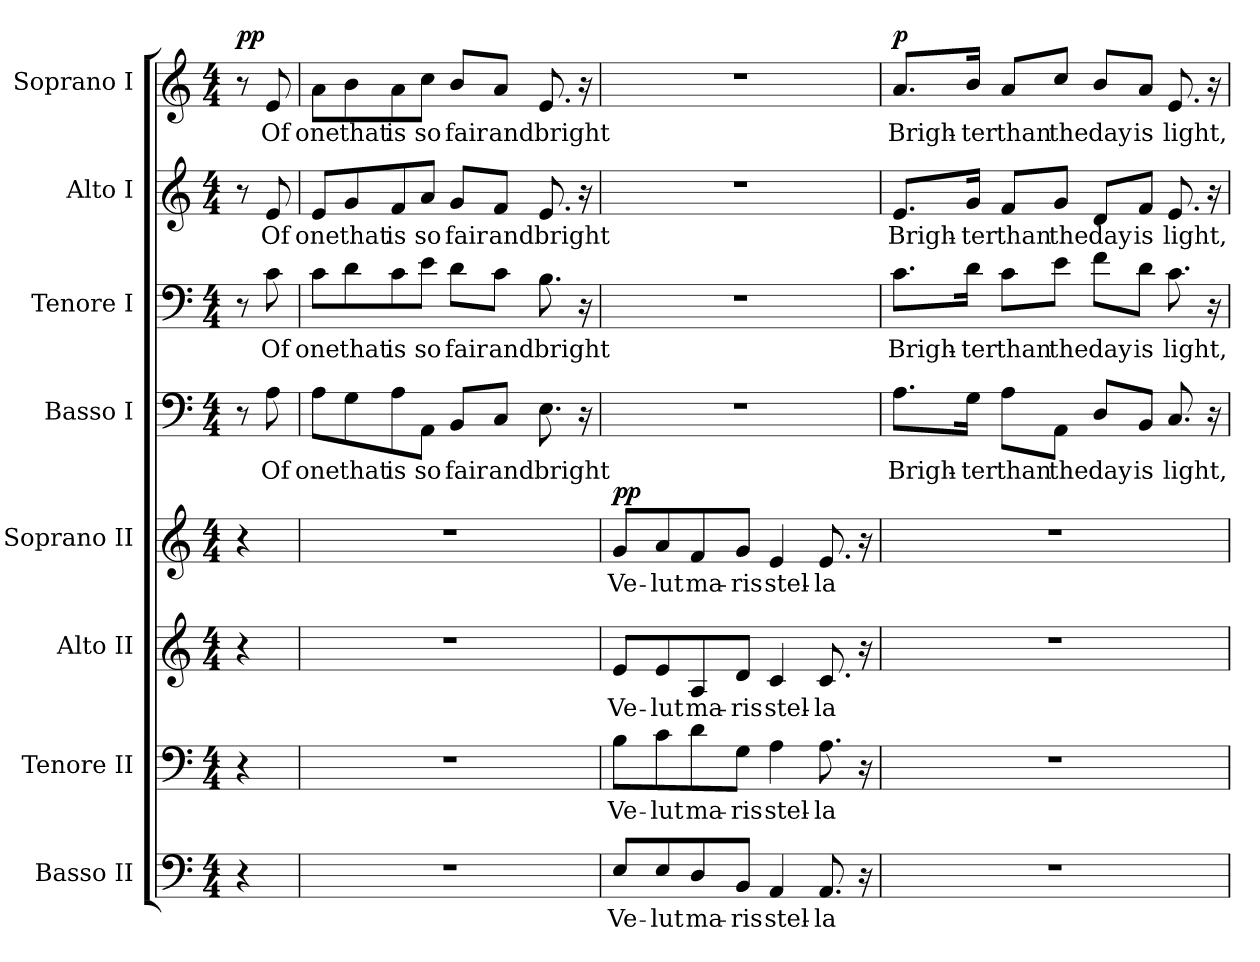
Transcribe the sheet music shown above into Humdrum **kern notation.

**kern	**text	**kern	**text	**kern	**text	**kern	**text	**dynam	**kern	**text	**kern	**text	**kern	**text	**kern	**text	**dynam
*part8	*part8	*part7	*part7	*part6	*part6	*part5	*part5	*part5	*part4	*part4	*part3	*part3	*part2	*part2	*part1	*part1	*part1
*staff8	*staff8	*staff7	*staff7	*staff6	*staff6	*staff5	*staff5	*staff5	*staff4	*staff4	*staff3	*staff3	*staff2	*staff2	*staff1	*staff1	*staff1
*I"Basso II	*	*I"Tenore II	*	*I"Alto II	*	*I"Soprano II	*	*	*I"Basso I	*	*I"Tenore I	*	*I"Alto I	*	*I"Soprano I	*	*
*I'B.II	*	*I'T.II	*	*I'A.II	*	*I'S.II	*	*	*I'B.I	*	*I'T.I	*	*I'A.I	*	*I'S.I	*	*
*clefF4	*	*clefF4	*	*clefG2	*	*clefG2	*	*	*clefF4	*	*clefF4	*	*clefG2	*	*clefG2	*	*
*k[]	*	*k[]	*	*k[]	*	*k[]	*	*	*k[]	*	*k[]	*	*k[]	*	*k[]	*	*
*M4/4	*	*M4/4	*	*M4/4	*	*M4/4	*	*	*M4/4	*	*M4/4	*	*M4/4	*	*M4/4	*	*
=	=	=	=	=	=	=	=	=	=	=	=	=	=	=	=	=	=
!	!	!	!	!	!	!	!	!	!	!	!	!	!	!	!	!	!LO:DY:a
4r	.	4r	.	4r	.	4r	.	.	8r	.	8r	.	8r	.	8r	.	pp
*	*	*	*	*	*	*	*	*	*	*	*	*	*	*	*MM36	*	*
!	!	!	!	!	!	!	!	!	!	!LO:LY:b	!	!LO:LY:b	!	!LO:LY:b	!	!LO:LY:b	!
.	.	.	.	.	.	.	.	.	8A\	Of	8c\	Of	8e/	Of	8e/	Of	.
=1	=1	=1	=1	=1	=1	=1	=1	=1	=1	=1	=1	=1	=1	=1	=1	=1	=1
!	!	!	!	!	!	!	!	!	!	!LO:LY:b	!	!LO:LY:b	!	!LO:LY:b	!	!LO:LY:b	!
1r	.	1r	.	1r	.	1r	.	.	8A\L	one	8c\L	one	8e/L	one	8a\L	one	.
!	!	!	!	!	!	!	!	!	!	!LO:LY:b	!	!LO:LY:b	!	!LO:LY:b	!	!LO:LY:b	!
.	.	.	.	.	.	.	.	.	8G\	that	8d\	that	8g/	that	8b\	that	.
!	!	!	!	!	!	!	!	!	!	!LO:LY:b	!	!LO:LY:b	!	!LO:LY:b	!	!LO:LY:b	!
.	.	.	.	.	.	.	.	.	8A\	is	8c\	is	8f/	is	8a\	is	.
!	!	!	!	!	!	!	!	!	!	!LO:LY:b	!	!LO:LY:b	!	!LO:LY:b	!	!LO:LY:b	!
.	.	.	.	.	.	.	.	.	8AA\J	so	8e\J	so	8a/J	so	8cc\J	so	.
!	!	!	!	!	!	!	!	!	!	!LO:LY:b	!	!LO:LY:b	!	!LO:LY:b	!	!LO:LY:b	!
.	.	.	.	.	.	.	.	.	8BB/L	fair	8d\L	fair	8g/L	fair	8b/L	fair	.
!	!	!	!	!	!	!	!	!	!	!LO:LY:b	!	!LO:LY:b	!	!LO:LY:b	!	!LO:LY:b	!
.	.	.	.	.	.	.	.	.	8C/J	and	8c\J	and	8f/J	and	8a/J	and	.
!	!	!	!	!	!	!	!	!	!	!LO:LY:b	!	!LO:LY:b	!	!LO:LY:b	!	!LO:LY:b	!
.	.	.	.	.	.	.	.	.	8.E\	bright	8.B\	bright	8.e/	bright	8.e/	bright	.
.	.	.	.	.	.	.	.	.	16r	.	16r	.	16r	.	16r	.	.
=2	=2	=2	=2	=2	=2	=2	=2	=2	=2	=2	=2	=2	=2	=2	=2	=2	=2
!	!LO:LY:b	!	!LO:LY:b	!	!LO:LY:b	!	!LO:LY:b	!LO:DY:a	!	!	!	!	!	!	!	!	!
8E/L	Ve-	8B\L	Ve-	8e/L	Ve-	8g/L	Ve-	pp	1r	.	1r	.	1r	.	1r	.	.
!	!LO:LY:b	!	!LO:LY:b	!	!LO:LY:b	!	!LO:LY:b	!	!	!	!	!	!	!	!	!	!
8E/	-lut	8c\	-lut	8e/	-lut	8a/	-lut	.	.	.	.	.	.	.	.	.	.
!	!LO:LY:b	!	!LO:LY:b	!	!LO:LY:b	!	!LO:LY:b	!	!	!	!	!	!	!	!	!	!
8D/	ma-	8d\	ma-	8A/	ma-	8f/	ma-	.	.	.	.	.	.	.	.	.	.
!	!LO:LY:b	!	!LO:LY:b	!	!LO:LY:b	!	!LO:LY:b	!	!	!	!	!	!	!	!	!	!
8BB/J	-ris	8G\J	-ris	8d/J	-ris	8g/J	-ris	.	.	.	.	.	.	.	.	.	.
!	!LO:LY:b	!	!LO:LY:b	!	!LO:LY:b	!	!LO:LY:b	!	!	!	!	!	!	!	!	!	!
4AA/	stel-	4A\	stel-	4c/	stel-	4e/	stel-	.	.	.	.	.	.	.	.	.	.
!	!LO:LY:b	!	!LO:LY:b	!	!LO:LY:b	!	!LO:LY:b	!	!	!	!	!	!	!	!	!	!
8.AA/	-la	8.A\	-la	8.c/	-la	8.e/	-la	.	.	.	.	.	.	.	.	.	.
16r	.	16r	.	16r	.	16r	.	.	.	.	.	.	.	.	.	.	.
=3	=3	=3	=3	=3	=3	=3	=3	=3	=3	=3	=3	=3	=3	=3	=3	=3	=3
!	!	!	!	!	!	!	!	!	!	!LO:LY:b	!	!LO:LY:b	!	!LO:LY:b	!	!LO:LY:b	!LO:DY:a
1r	.	1r	.	1r	.	1r	.	.	8.A\L	Brigh-	8.c\L	Brigh-	8.e/L	Brigh-	8.a/L	Brigh-	p
!	!	!	!	!	!	!	!	!	!	!LO:LY:b	!	!LO:LY:b	!	!LO:LY:b	!	!LO:LY:b	!
.	.	.	.	.	.	.	.	.	16G\Jk	-ter	16d\Jk	-ter	16g/Jk	-ter	16b/Jk	-ter	.
!	!	!	!	!	!	!	!	!	!	!LO:LY:b	!	!LO:LY:b	!	!LO:LY:b	!	!LO:LY:b	!
.	.	.	.	.	.	.	.	.	8A\L	than	8c\L	than	8f/L	than	8a/L	than	.
!	!	!	!	!	!	!	!	!	!	!LO:LY:b	!	!LO:LY:b	!	!LO:LY:b	!	!LO:LY:b	!
.	.	.	.	.	.	.	.	.	8AA\J	the	8e\J	the	8g/J	the	8cc/J	the	.
!	!	!	!	!	!	!	!	!	!	!LO:LY:b	!	!LO:LY:b	!	!LO:LY:b	!	!LO:LY:b	!
.	.	.	.	.	.	.	.	.	8D/L	day	8f\L	day	8d/L	day	8b/L	day	.
!	!	!	!	!	!	!	!	!	!	!LO:LY:b	!	!LO:LY:b	!	!LO:LY:b	!	!LO:LY:b	!
.	.	.	.	.	.	.	.	.	8BB/J	is	8d\J	is	8f/J	is	8a/J	is	.
!	!	!	!	!	!	!	!	!	!	!LO:LY:b	!	!LO:LY:b	!	!LO:LY:b	!	!LO:LY:b	!
.	.	.	.	.	.	.	.	.	8.C/	light,	8.c\	light,	8.e/	light,	8.e/	light,	.
.	.	.	.	.	.	.	.	.	16r	.	16r	.	16r	.	16r	.	.
=	=	=	=	=	=	=	=	=	=	=	=	=	=	=	=	=	=
*-	*-	*-	*-	*-	*-	*-	*-	*-	*-	*-	*-	*-	*-	*-	*-	*-	*-
